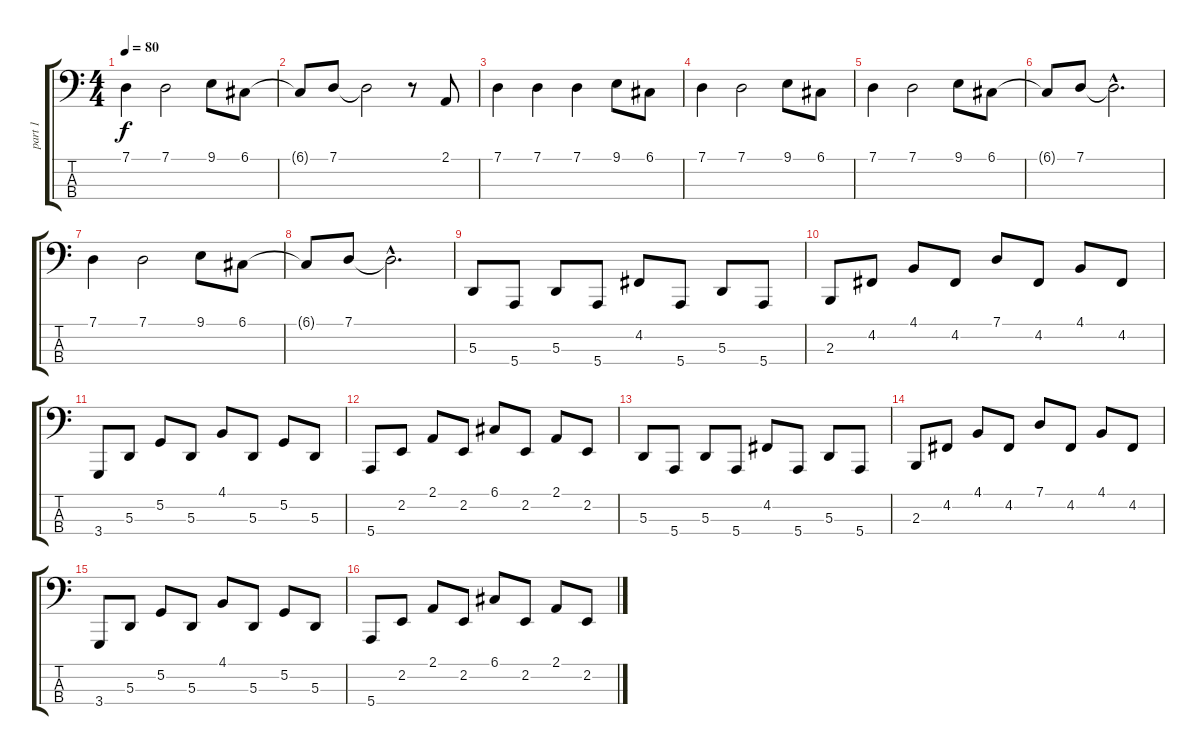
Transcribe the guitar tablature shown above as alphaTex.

\track ("part 1" "part 1") {instrument cello}
\staff {score tabs}
\tuning (G2 D2 A1 E1) {hide}
\ts (4 4)
\tempo 80
\clef f4
\ks c
7.1.4{dy f} 7.1.2 9.1.8 6.1.8 |
6.1{t}.8 7.1.8 7.1{t}.2 r.8 2.1.8 |
7.1.4 7.1.4 7.1.4 9.1.8 6.1.8 |
7.1.4 7.1.2 9.1.8 6.1.8 |
7.1.4 7.1.2 9.1.8 6.1.8 |
6.1{t}.8 7.1.8 7.1{hac t}.2{d} |
7.1.4 7.1.2 9.1.8 6.1.8 |
6.1{t}.8 7.1.8 7.1{hac t}.2{d} |
5.3.8 5.4.8 5.3.8 5.4.8 4.2.8 5.4.8 5.3.8 5.4.8 |
2.3.8 4.2.8 4.1.8 4.2.8 7.1.8 4.2.8 4.1.8 4.2.8 |
3.4.8 5.3.8 5.2.8 5.3.8 4.1.8 5.3.8 5.2.8 5.3.8 |
5.4.8 2.2.8 2.1.8 2.2.8 6.1.8 2.2.8 2.1.8 2.2.8 |
5.3.8 5.4.8 5.3.8 5.4.8 4.2.8 5.4.8 5.3.8 5.4.8 |
2.3.8 4.2.8 4.1.8 4.2.8 7.1.8 4.2.8 4.1.8 4.2.8 |
3.4.8 5.3.8 5.2.8 5.3.8 4.1.8 5.3.8 5.2.8 5.3.8 |
5.4.8 2.2.8 2.1.8 2.2.8 6.1.8 2.2.8 2.1.8 2.2.8
